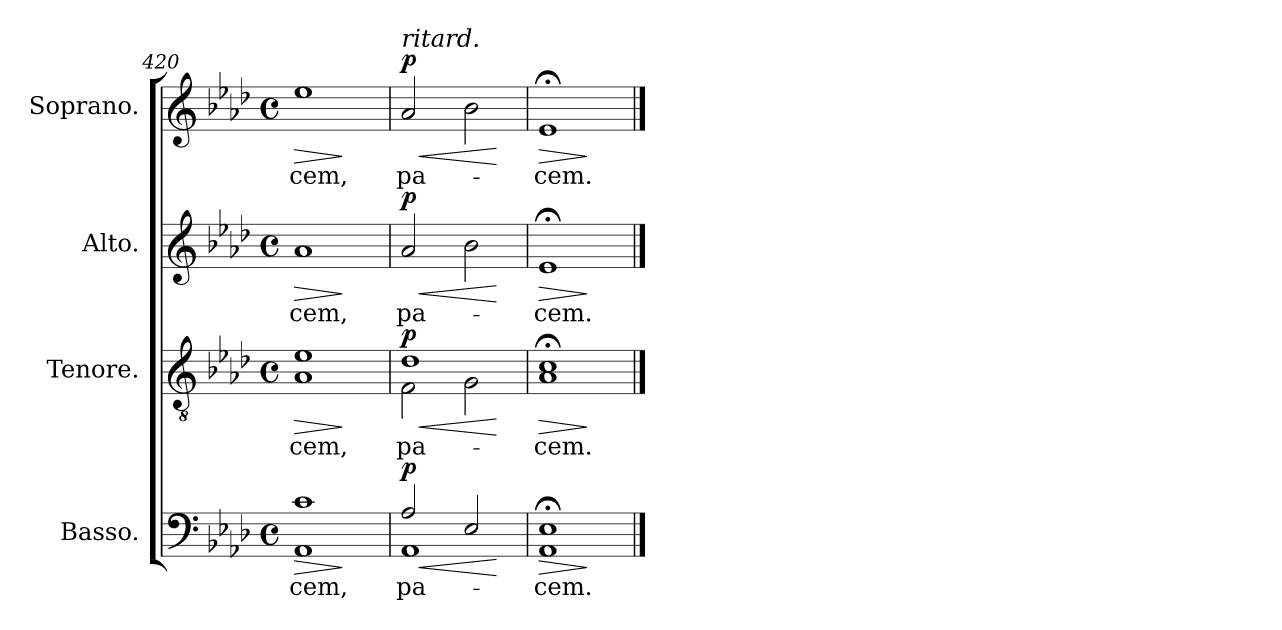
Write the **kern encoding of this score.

**kern	**text	**dynam	**kern	**text	**dynam	**kern	**text	**dynam	**kern	**text	**dynam
*part4	*part4	*part4	*part3	*part3	*part3	*part2	*part2	*part2	*part1	*part1	*part1
*staff4	*staff4	*staff4	*staff3	*staff3	*staff3	*staff2	*staff2	*staff2	*staff1	*staff1	*staff1
*I"Basso.	*	*	*I"Tenore.	*	*	*I"Alto.	*	*	*I"Soprano.	*	*
*clefF4	*	*	*clefGv2	*	*	*clefG2	*	*	*clefG2	*	*
*k[b-e-a-d-]	*	*	*k[b-e-a-d-]	*	*	*k[b-e-a-d-]	*	*	*k[b-e-a-d-]	*	*
*M4/4	*	*	*M4/4	*	*	*M4/4	*	*	*M4/4	*	*
*met(c)	*	*	*met(c)	*	*	*met(c)	*	*	*met(c)	*	*
=420	=420	=420	=420	=420	=420	=420	=420	=420	=420	=420	=420
!	!LO:LY:b	!LO:HP:b	!	!LO:LY:b	!LO:HP:b	!	!LO:LY:b	!LO:HP:b	!	!LO:LY:b	!LO:HP:b
*^	*	*	*^	*	*	*	*	*	*	*	*
1c	1AA-	cem,	>	1e-	1A-	-cem,	>	1a-	-cem,	>	1ee-	-cem,	>
*v	*v	*	*	*	*	*	*	*	*	*	*	*	*
*	*	*	*v	*v	*	*	*	*	*	*	*	*
.	.	]	.	.	]	.	.	]	.	.	]
=421	=421	=421	=421	=421	=421	=421	=421	=421	=421	=421	=421
!	!	!	!	!	!	!	!	!	!LO:TX:a:i:t=ritard.	!	!
!	!LO:LY:b	!LO:HP:b	!	!LO:LY:b	!LO:HP:b	!	!LO:LY:b	!LO:HP:b	!	!LO:LY:b	!LO:HP:b
*^	*	*	*^	*	*	*	*	*	*	*	*
!	!	!	!LO:DY:n=1:a	!	!	!	!LO:DY:n=1:a	!	!	!LO:DY:n=1:a	!	!	!LO:DY:n=1:a
2A-/	1AA-	pa-	< p	1d-	2F\	pa-	< p	2a-/	pa-	< p	2a-/	pa-	< p
2E-/	.	.	.	.	2G\	.	.	2b-\	.	.	2b-\	.	.
*v	*v	*	*	*	*	*	*	*	*	*	*	*	*
*	*	*	*v	*v	*	*	*	*	*	*	*	*
.	.	[	.	.	[	.	.	[	.	.	[
=422	=422	=422	=422	=422	=422	=422	=422	=422	=422	=422	=422
!	!LO:LY:b	!LO:HP:b	!	!LO:LY:b	!LO:HP:b	!	!LO:LY:b	!LO:HP:b	!	!LO:LY:b	!LO:HP:b
*^	*	*	*^	*	*	*	*	*	*	*	*
1E-;<	1AA-	-cem.	>	1c;<	1A-	-cem.	>	1e-;<	-cem.	>	1e-;<	-cem.	>
*v	*v	*	*	*	*	*	*	*	*	*	*	*	*
*	*	*	*v	*v	*	*	*	*	*	*	*	*
.	.	]	.	.	]	.	.	]	.	.	]
==	==	==	==	==	==	==	==	==	==	==	==
*-	*-	*-	*-	*-	*-	*-	*-	*-	*-	*-	*-
